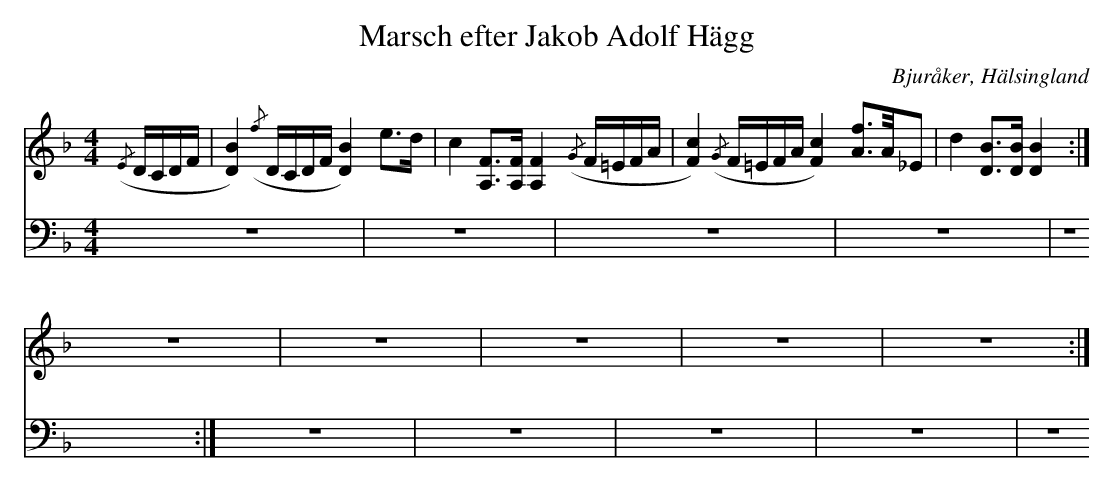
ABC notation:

X:1
T: Marsch efter Jakob Adolf Hägg
O: Bjuråker, Hälsingland
M: 4/4
L: 1/16
K: F
V:1
V:2
V:3 merge
V:1
({/E}DCDF|[D4B4]) ({/f}DCDF [D4B4]) e2>d2|c4 [A,2F2]>[A,2F2] [A,4F4] ({/G}F=EFA|[F4c4]) ({/G}F=EFA [F4c4]) [A2f2]>A_E2|d4 [D2B2]>[D2B2] [D4B4]:|
z16|z16|z16|z16|z16:|
V:2 clef=bass
z16|z16|z16|z16|z16:|
z16|z16|z16|z16|z16:|
V:3 clef=bass
z16|z16|z16|z16|z16:|
z16|z16|z16|z16|z16:|
